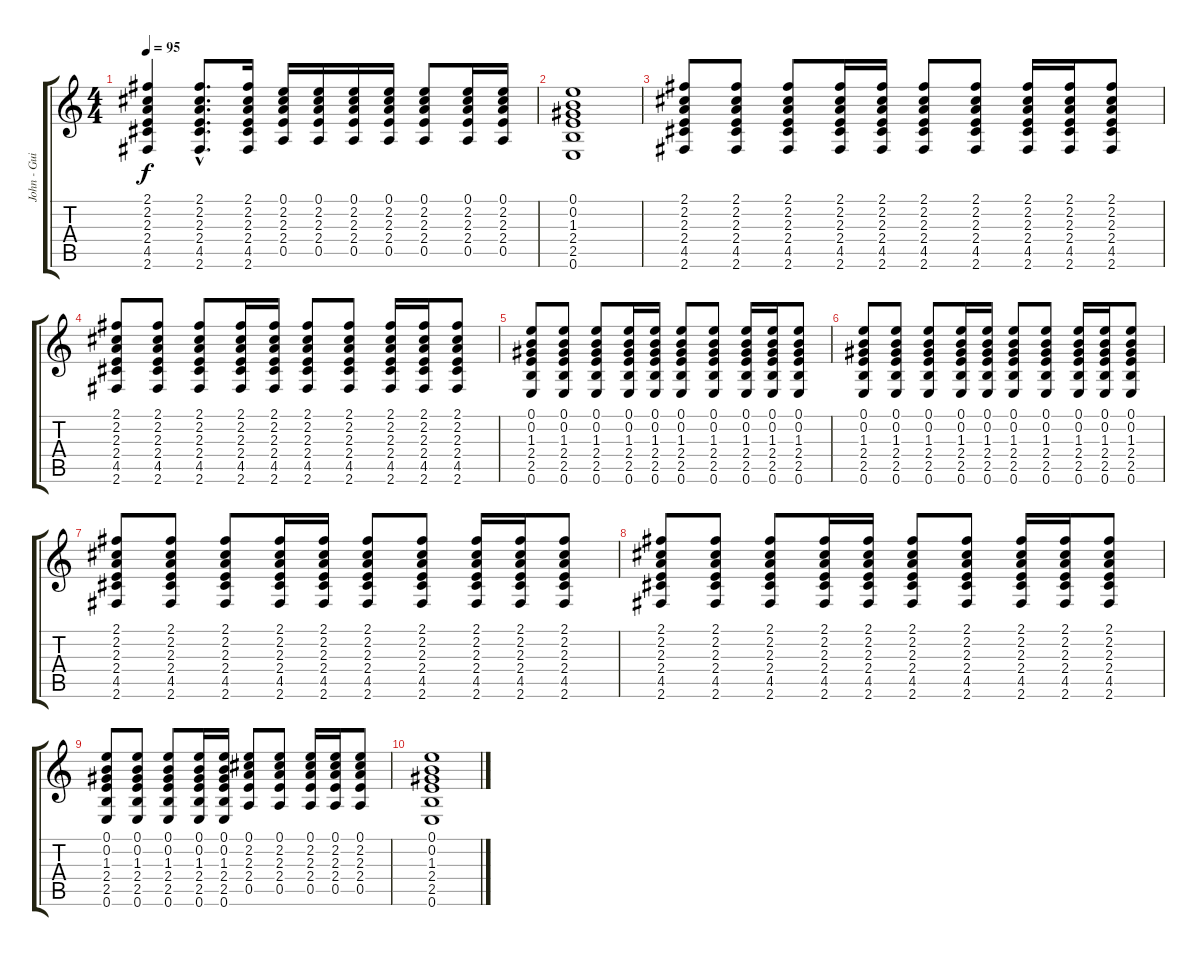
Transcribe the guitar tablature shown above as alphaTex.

\track ("John - Guitar" "John - Gui") {instrument acousticguitarnylon}
\staff {score tabs}
\tuning (E4 B3 G3 D3 A2 E2) {hide}
\ts (4 4)
\tempo 95
\clef g2
\ks c
(2.1 2.2 2.3 2.4 4.5 2.6).4{dy f} (2.1{hac} 2.2{hac} 2.3{hac} 2.4{hac} 4.5{hac} 2.6{hac}).8{d} (2.1 2.2 2.3 2.4 4.5 2.6).16 (0.1 2.2 2.3 2.4 0.5).16 (0.1 2.2 2.3 2.4 0.5).16 (0.1 2.2 2.3 2.4 0.5).16 (0.1 2.2 2.3 2.4 0.5).16 (0.1 2.2 2.3 2.4 0.5).8 (0.1 2.2 2.3 2.4 0.5).16 (0.1 2.2 2.3 2.4 0.5).16 |
(0.1 0.2 1.3 2.4 2.5 0.6).1 |
(2.1 2.2 2.3 2.4 4.5 2.6).8 (2.1 2.2 2.3 2.4 4.5 2.6).8 (2.1 2.2 2.3 2.4 4.5 2.6).8 (2.1 2.2 2.3 2.4 4.5 2.6).16 (2.1 2.2 2.3 2.4 4.5 2.6).16 (2.1 2.2 2.3 2.4 4.5 2.6).8 (2.1 2.2 2.3 2.4 4.5 2.6).8 (2.1 2.2 2.3 2.4 4.5 2.6).16 (2.1 2.2 2.3 2.4 4.5 2.6).16 (2.1 2.2 2.3 2.4 4.5 2.6).8 |
(2.1 2.2 2.3 2.4 4.5 2.6).8 (2.1 2.2 2.3 2.4 4.5 2.6).8 (2.1 2.2 2.3 2.4 4.5 2.6).8 (2.1 2.2 2.3 2.4 4.5 2.6).16 (2.1 2.2 2.3 2.4 4.5 2.6).16 (2.1 2.2 2.3 2.4 4.5 2.6).8 (2.1 2.2 2.3 2.4 4.5 2.6).8 (2.1 2.2 2.3 2.4 4.5 2.6).16 (2.1 2.2 2.3 2.4 4.5 2.6).16 (2.1 2.2 2.3 2.4 4.5 2.6).8 |
(0.1 0.2 1.3 2.4 2.5 0.6).8 (0.1 0.2 1.3 2.4 2.5 0.6).8 (0.1 0.2 1.3 2.4 2.5 0.6).8 (0.1 0.2 1.3 2.4 2.5 0.6).16 (0.1 0.2 1.3 2.4 2.5 0.6).16 (0.1 0.2 1.3 2.4 2.5 0.6).8 (0.1 0.2 1.3 2.4 2.5 0.6).8 (0.1 0.2 1.3 2.4 2.5 0.6).16 (0.1 0.2 1.3 2.4 2.5 0.6).16 (0.1 0.2 1.3 2.4 2.5 0.6).8 |
(0.1 0.2 1.3 2.4 2.5 0.6).8 (0.1 0.2 1.3 2.4 2.5 0.6).8 (0.1 0.2 1.3 2.4 2.5 0.6).8 (0.1 0.2 1.3 2.4 2.5 0.6).16 (0.1 0.2 1.3 2.4 2.5 0.6).16 (0.1 0.2 1.3 2.4 2.5 0.6).8 (0.1 0.2 1.3 2.4 2.5 0.6).8 (0.1 0.2 1.3 2.4 2.5 0.6).16 (0.1 0.2 1.3 2.4 2.5 0.6).16 (0.1 0.2 1.3 2.4 2.5 0.6).8 |
(2.1 2.2 2.3 2.4 4.5 2.6).8 (2.1 2.2 2.3 2.4 4.5 2.6).8 (2.1 2.2 2.3 2.4 4.5 2.6).8 (2.1 2.2 2.3 2.4 4.5 2.6).16 (2.1 2.2 2.3 2.4 4.5 2.6).16 (2.1 2.2 2.3 2.4 4.5 2.6).8 (2.1 2.2 2.3 2.4 4.5 2.6).8 (2.1 2.2 2.3 2.4 4.5 2.6).16 (2.1 2.2 2.3 2.4 4.5 2.6).16 (2.1 2.2 2.3 2.4 4.5 2.6).8 |
(2.1 2.2 2.3 2.4 4.5 2.6).8 (2.1 2.2 2.3 2.4 4.5 2.6).8 (2.1 2.2 2.3 2.4 4.5 2.6).8 (2.1 2.2 2.3 2.4 4.5 2.6).16 (2.1 2.2 2.3 2.4 4.5 2.6).16 (2.1 2.2 2.3 2.4 4.5 2.6).8 (2.1 2.2 2.3 2.4 4.5 2.6).8 (2.1 2.2 2.3 2.4 4.5 2.6).16 (2.1 2.2 2.3 2.4 4.5 2.6).16 (2.1 2.2 2.3 2.4 4.5 2.6).8 |
(0.1 0.2 1.3 2.4 2.5 0.6).8 (0.1 0.2 1.3 2.4 2.5 0.6).8 (0.1 0.2 1.3 2.4 2.5 0.6).8 (0.1 0.2 1.3 2.4 2.5 0.6).16 (0.1 0.2 1.3 2.4 2.5 0.6).16 (0.1 2.2 2.3 2.4 0.5).8 (0.1 2.2 2.3 2.4 0.5).8 (0.1 2.2 2.3 2.4 0.5).16 (0.1 2.2 2.3 2.4 0.5).16 (0.1 2.2 2.3 2.4 0.5).8 |
(0.1 0.2 1.3 2.4 2.5 0.6).1
